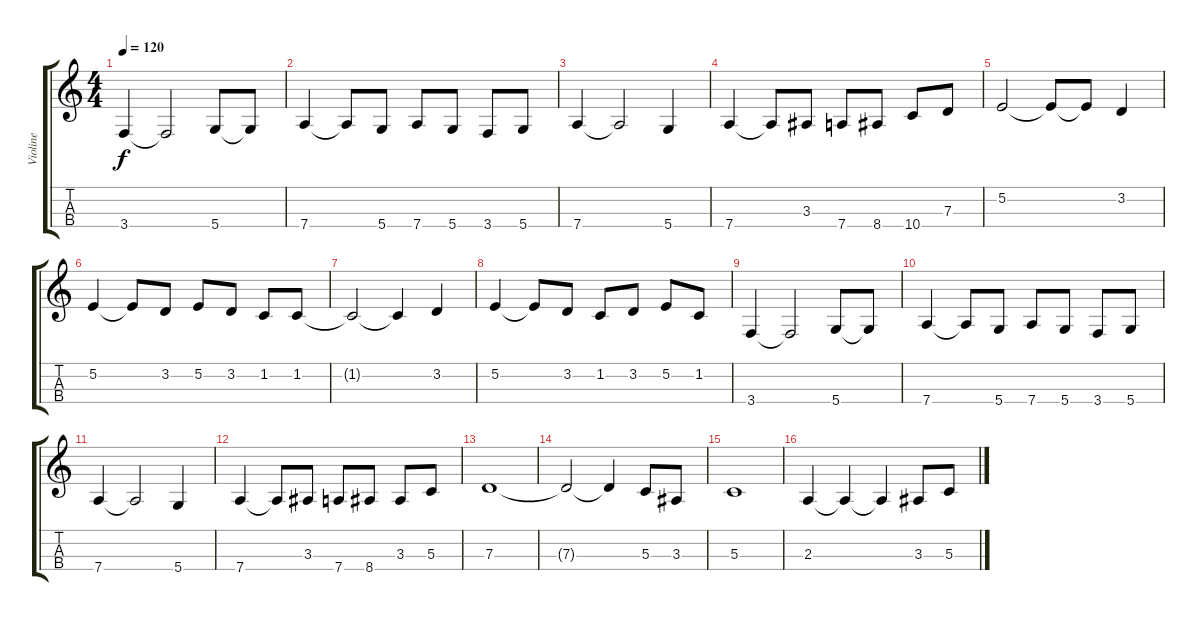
\track ("Violine" "Violine") {instrument violin}
\staff {score tabs}
\tuning (E4 B3 G3 D3) {hide}
\ts (4 4)
\tempo 120
\clef g2
\ks c
3.4.4{dy f} 3.4{t}.2 5.4.8 5.4{t}.8 |
7.4.4 7.4{t}.8 5.4.8 7.4.8 5.4.8 3.4.8 5.4.8 |
7.4.4 7.4{t}.2 5.4.4 |
7.4.4 7.4{t}.8 3.3.8 7.4.8 8.4.8 10.4.8 7.3.8 |
5.2.2 5.2{t}.8 5.2{t}.8 3.2.4 |
5.2.4 5.2{t}.8 3.2.8 5.2.8 3.2.8 1.2.8 1.2.8 |
1.2{t}.2 1.2{t}.4 3.2.4 |
5.2.4 5.2{t}.8 3.2.8 1.2.8 3.2.8 5.2.8 1.2.8 |
3.4.4 3.4{t}.2 5.4.8 5.4{t}.8 |
7.4.4 7.4{t}.8 5.4.8 7.4.8 5.4.8 3.4.8 5.4.8 |
7.4.4 7.4{t}.2 5.4.4 |
7.4.4 7.4{t}.8 3.3.8 7.4.8 8.4.8 3.3.8 5.3.8 |
7.3.1 |
7.3{t}.2 7.3{t}.4 5.3.8 3.3.8 |
5.3.1 |
2.3.4 2.3{t}.4 2.3{t}.4 3.3.8 5.3.8
